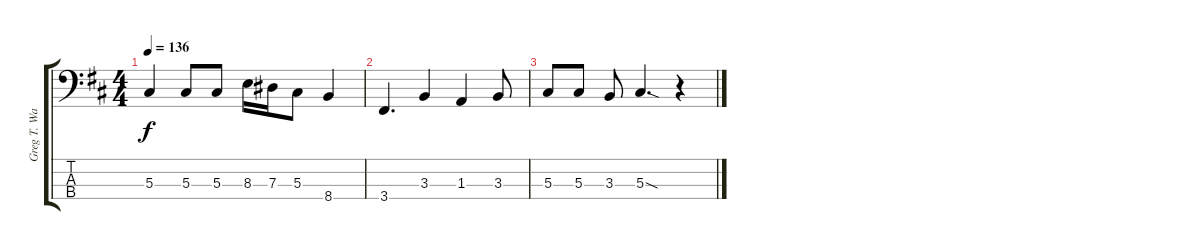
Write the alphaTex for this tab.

\track ("Greg T. Walker Bass" "Greg T. Wa") {instrument electricbassfinger}
\staff {score tabs}
\tuning (Gb2 Db2 Ab1 Eb1) {hide}
\ts (4 4)
\tempo 136
\clef f4
\ks d
5.3.4{dy f} 5.3.8 5.3.8 8.3.16 7.3.16 5.3.8 8.4.4 |
3.4.4{d} 3.3.4 1.3.4 3.3.8 |
5.3.8 5.3.8 3.3.8 5.3{sod}.4{d} r.4
